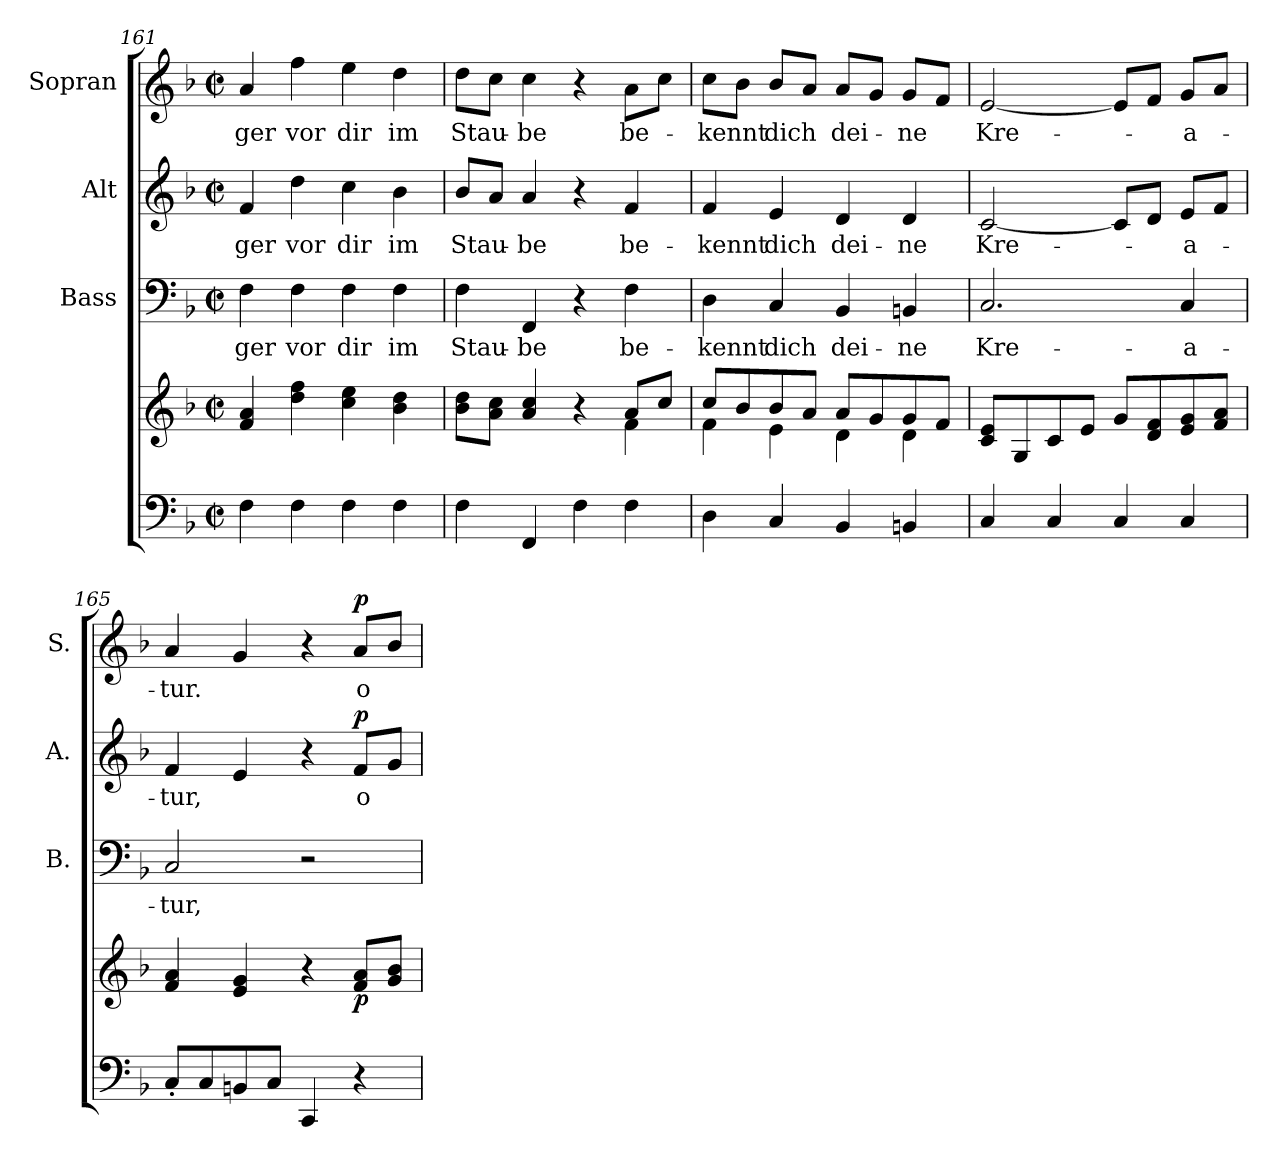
**kern	**kern	**dynam	**kern	**text	**kern	**text	**dynam	**kern	**text	**dynam
*part4	*part4	*part4	*part3	*part3	*part2	*part2	*part2	*part1	*part1	*part1
*staff5	*staff4	*staff4/5	*staff3	*staff3	*staff2	*staff2	*staff2	*staff1	*staff1	*staff1
*	*	*	*I"Bass	*	*I"Alt	*	*	*I"Sopran	*	*
*	*	*	*I'B.	*	*I'A.	*	*	*I'S.	*	*
*clefF4	*clefG2	*	*clefF4	*	*clefG2	*	*	*clefG2	*	*
*k[b-]	*k[b-]	*	*k[b-]	*	*k[b-]	*	*	*k[b-]	*	*
*F:	*F:	*	*F:	*	*F:	*	*	*F:	*	*
*M2/2	*M2/2	*	*M2/2	*	*M2/2	*	*	*M2/2	*	*
*met(c|)	*met(c|)	*	*met(c|)	*	*met(c|)	*	*	*met(c|)	*	*
=161	=161	=161	=161	=161	=161	=161	=161	=161	=161	=161
!	!	!	!	!LO:LY:b	!	!LO:LY:b	!	!	!LO:LY:b	!
4F\	4f/ 4a/	.	4F\	-ger	4f/	-ger	.	4a/	-ger	.
!	!	!	!	!LO:LY:b	!	!LO:LY:b	!	!	!LO:LY:b	!
4F\	4dd\ 4ff\	.	4F\	vor	4dd\	vor	.	4ff\	vor	.
!	!	!	!	!LO:LY:b	!	!LO:LY:b	!	!	!LO:LY:b	!
4F\	4cc\ 4ee\	.	4F\	dir	4cc\	dir	.	4ee\	dir	.
!	!	!	!	!LO:LY:b	!	!LO:LY:b	!	!	!LO:LY:b	!
4F\	4b-\ 4dd\	.	4F\	im	4b-\	im	.	4dd\	im	.
=162	=162	=162	=162	=162	=162	=162	=162	=162	=162	=162
*	*^	*	*	*	*	*	*	*	*	*
!	!	!	!	!	!LO:LY:b	!	!LO:LY:b	!	!	!LO:LY:b	!
4F\	8b-\ 8dd\L	2.ryy	.	4F\	Stau-	8b-/L	Stau-	.	8dd\L	Stau-	.
.	8a\ 8cc\J	.	.	.	.	8a/J	.	.	8cc\J	.	.
!	!	!	!	!	!LO:LY:b	!	!LO:LY:b	!	!	!LO:LY:b	!
4FF/	4a/ 4cc/	.	.	4FF/	-be	4a/	-be	.	4cc\	-be	.
4F\	4r	.	.	4r	.	4r	.	.	4r	.	.
!	!	!	!	!	!LO:LY:b	!	!LO:LY:b	!	!	!LO:LY:b	!
4F\	8a/L	4f\	.	4F\	be-	4f/	be-	.	8a\L	be-	.
.	8cc/J	.	.	.	.	.	.	.	8cc\J	.	.
=163	=163	=163	=163	=163	=163	=163	=163	=163	=163	=163	=163
!	!	!	!	!	!LO:LY:b	!	!LO:LY:b	!	!	!LO:LY:b	!
4D\	8cc/L	4f\	.	4D\	-kennt	4f/	-kennt	.	8cc\L	-kennt	.
.	8b-/	.	.	.	.	.	.	.	8b-\J	.	.
!	!	!	!	!	!LO:LY:b	!	!LO:LY:b	!	!	!LO:LY:b	!
4C/	8b-/	4e\	.	4C/	dich	4e/	dich	.	8b-/L	dich	.
.	8a/J	.	.	.	.	.	.	.	8a/J	.	.
!	!	!	!	!	!LO:LY:b	!	!LO:LY:b	!	!	!LO:LY:b	!
4BB-/	8a/L	4d\	.	4BB-/	dei-	4d/	dei-	.	8a/L	dei-	.
.	8g/	.	.	.	.	.	.	.	8g/J	.	.
!	!	!	!	!	!LO:LY:b	!	!LO:LY:b	!	!	!LO:LY:b	!
4BBn/	8g/	4d\	.	4BBn/	-ne	4d/	-ne	.	8g/L	-ne	.
.	8f/J	.	.	.	.	.	.	.	8f/J	.	.
*	*v	*v	*	*	*	*	*	*	*	*	*
=164	=164	=164	=164	=164	=164	=164	=164	=164	=164	=164
!	!	!	!	!LO:LY:b	!	!LO:LY:b	!	!	!LO:LY:b	!
4C/	8c/ 8e/L	.	2.C/	Kre-	[2c/	Kre-	.	[2e/	Kre-	.
.	8G/	.	.	.	.	.	.	.	.	.
4C/	8c/	.	.	.	.	.	.	.	.	.
.	8e/J	.	.	.	.	.	.	.	.	.
4C/	8g/L	.	.	.	8c/L]	.	.	8e/L]	.	.
.	8d/ 8f/	.	.	.	8d/J	.	.	8f/J	.	.
!	!	!	!	!LO:LY:b	!	!LO:LY:b	!	!	!LO:LY:b	!
4C/	8e/ 8g/	.	4C/	-a-	8e/L	-a-	.	8g/L	-a-	.
.	8f/ 8a/J	.	.	.	8f/J	.	.	8a/J	.	.
!!LO:PB:g=z
=165	=165	=165	=165	=165	=165	=165	=165	=165	=165	=165
!	!	!	!	!LO:LY:b	!	!LO:LY:b	!	!	!LO:LY:b	!
8C'</L	4f/ 4a/	.	2C/	-tur,	4f/	-tur,	.	4a/	-tur.	.
8C/	.	.	.	.	.	.	.	.	.	.
8BBn/	4e/ 4g/	.	.	.	4e/	.	.	4g/	.	.
8C/J	.	.	.	.	.	.	.	.	.	.
4CC/	4r	.	2r	.	4r	.	.	4r	.	.
!	!	!LO:DY:b	!	!	!	!LO:LY:b	!LO:DY:a	!	!LO:LY:b	!LO:DY:a
4r	8f/ 8a/L	p	.	.	8f/L	o	p	8a/L	o	p
.	8g/ 8b-/J	.	.	.	8g/J	.	.	8b-/J	.	.
=	=	=	=	=	=	=	=	=	=	=
*-	*-	*-	*-	*-	*-	*-	*-	*-	*-	*-
